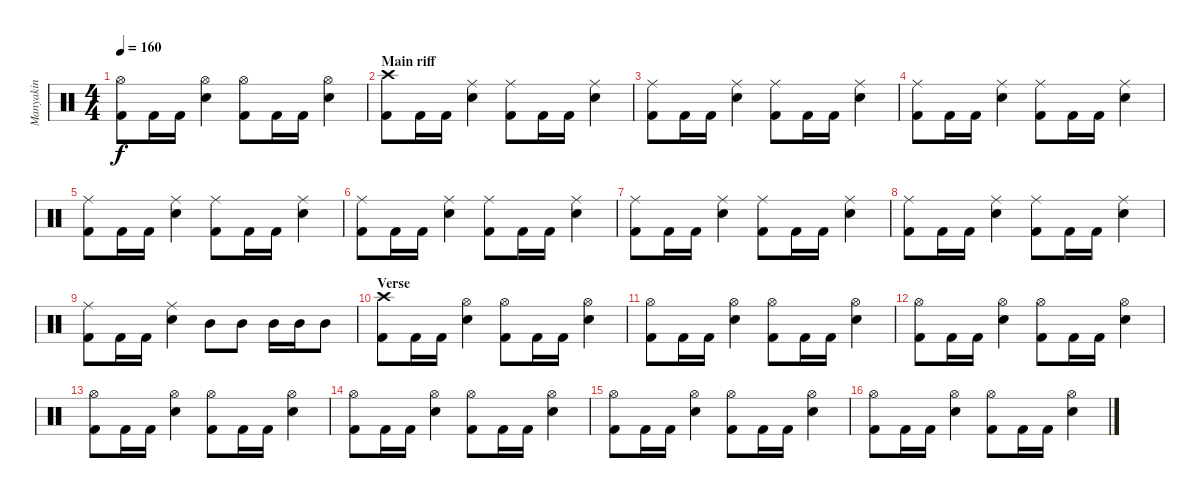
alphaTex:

\track ("Manyakin" "Manyakin") {instrument percussion}
\staff {score}
\articulation defaults
\ts (4 4)
\tempo 160
\clef neutral
\ks c
("Kick (hit) 2" "Hi-Hat (open)").8{dy f} "Kick (hit) 2".16 "Kick (hit) 2".16 ("Snare (hit) 2" "Hi-Hat (open)").4 ("Kick (hit) 2" "Hi-Hat (open)").8 "Kick (hit) 2".16 "Kick (hit) 2".16 ("Snare (hit) 2" "Hi-Hat (open)").4 |
\section ("" "Main riff")
("Kick (hit) 2" "Crash high (hit)").8 "Kick (hit) 2".16 "Kick (hit) 2".16 ("Snare (hit) 2" "Ride (middle)").4 ("Kick (hit) 2" "Ride (middle)").8 "Kick (hit) 2".16 "Kick (hit) 2".16 ("Snare (hit) 2" "Ride (middle)").4 |
("Kick (hit) 2" "Ride (middle)").8 "Kick (hit) 2".16 "Kick (hit) 2".16 ("Snare (hit) 2" "Ride (middle)").4 ("Kick (hit) 2" "Ride (middle)").8 "Kick (hit) 2".16 "Kick (hit) 2".16 ("Snare (hit) 2" "Ride (middle)").4 |
("Kick (hit) 2" "Ride (middle)").8 "Kick (hit) 2".16 "Kick (hit) 2".16 ("Snare (hit) 2" "Ride (middle)").4 ("Kick (hit) 2" "Ride (middle)").8 "Kick (hit) 2".16 "Kick (hit) 2".16 ("Snare (hit) 2" "Ride (middle)").4 |
("Kick (hit) 2" "Ride (middle)").8 "Kick (hit) 2".16 "Kick (hit) 2".16 ("Snare (hit) 2" "Ride (middle)").4 ("Kick (hit) 2" "Ride (middle)").8 "Kick (hit) 2".16 "Kick (hit) 2".16 ("Snare (hit) 2" "Ride (middle)").4 |
("Kick (hit) 2" "Ride (middle)").8 "Kick (hit) 2".16 "Kick (hit) 2".16 ("Snare (hit) 2" "Ride (middle)").4 ("Kick (hit) 2" "Ride (middle)").8 "Kick (hit) 2".16 "Kick (hit) 2".16 ("Snare (hit) 2" "Ride (middle)").4 |
("Kick (hit) 2" "Ride (middle)").8 "Kick (hit) 2".16 "Kick (hit) 2".16 ("Snare (hit) 2" "Ride (middle)").4 ("Kick (hit) 2" "Ride (middle)").8 "Kick (hit) 2".16 "Kick (hit) 2".16 ("Snare (hit) 2" "Ride (middle)").4 |
("Kick (hit) 2" "Ride (middle)").8 "Kick (hit) 2".16 "Kick (hit) 2".16 ("Snare (hit) 2" "Ride (middle)").4 ("Kick (hit) 2" "Ride (middle)").8 "Kick (hit) 2".16 "Kick (hit) 2".16 ("Snare (hit) 2" "Ride (middle)").4 |
("Kick (hit) 2" "Ride (middle)").8 "Kick (hit) 2".16 "Kick (hit) 2".16 ("Snare (hit) 2" "Ride (middle)").4 "Mid Tom (hit)".8 "Mid Tom (hit)".8 "Mid Tom (hit)".16 "Mid Tom (hit)".16 "Mid Tom (hit)".8 |
\section ("" "Verse")
("Kick (hit) 2" "Crash high (hit)").8 "Kick (hit) 2".16 "Kick (hit) 2".16 ("Snare (hit) 2" "Hi-Hat (open)").4 ("Kick (hit) 2" "Hi-Hat (open)").8 "Kick (hit) 2".16 "Kick (hit) 2".16 ("Snare (hit) 2" "Hi-Hat (open)").4 |
("Kick (hit) 2" "Hi-Hat (open)").8 "Kick (hit) 2".16 "Kick (hit) 2".16 ("Snare (hit) 2" "Hi-Hat (open)").4 ("Kick (hit) 2" "Hi-Hat (open)").8 "Kick (hit) 2".16 "Kick (hit) 2".16 ("Snare (hit) 2" "Hi-Hat (open)").4 |
("Kick (hit) 2" "Hi-Hat (open)").8 "Kick (hit) 2".16 "Kick (hit) 2".16 ("Snare (hit) 2" "Hi-Hat (open)").4 ("Kick (hit) 2" "Hi-Hat (open)").8 "Kick (hit) 2".16 "Kick (hit) 2".16 ("Snare (hit) 2" "Hi-Hat (open)").4 |
("Kick (hit) 2" "Hi-Hat (open)").8 "Kick (hit) 2".16 "Kick (hit) 2".16 ("Snare (hit) 2" "Hi-Hat (open)").4 ("Kick (hit) 2" "Hi-Hat (open)").8 "Kick (hit) 2".16 "Kick (hit) 2".16 ("Snare (hit) 2" "Hi-Hat (open)").4 |
("Kick (hit) 2" "Hi-Hat (open)").8 "Kick (hit) 2".16 "Kick (hit) 2".16 ("Snare (hit) 2" "Hi-Hat (open)").4 ("Kick (hit) 2" "Hi-Hat (open)").8 "Kick (hit) 2".16 "Kick (hit) 2".16 ("Snare (hit) 2" "Hi-Hat (open)").4 |
("Kick (hit) 2" "Hi-Hat (open)").8 "Kick (hit) 2".16 "Kick (hit) 2".16 ("Snare (hit) 2" "Hi-Hat (open)").4 ("Kick (hit) 2" "Hi-Hat (open)").8 "Kick (hit) 2".16 "Kick (hit) 2".16 ("Snare (hit) 2" "Hi-Hat (open)").4 |
("Kick (hit) 2" "Hi-Hat (open)").8 "Kick (hit) 2".16 "Kick (hit) 2".16 ("Snare (hit) 2" "Hi-Hat (open)").4 ("Kick (hit) 2" "Hi-Hat (open)").8 "Kick (hit) 2".16 "Kick (hit) 2".16 ("Snare (hit) 2" "Hi-Hat (open)").4
